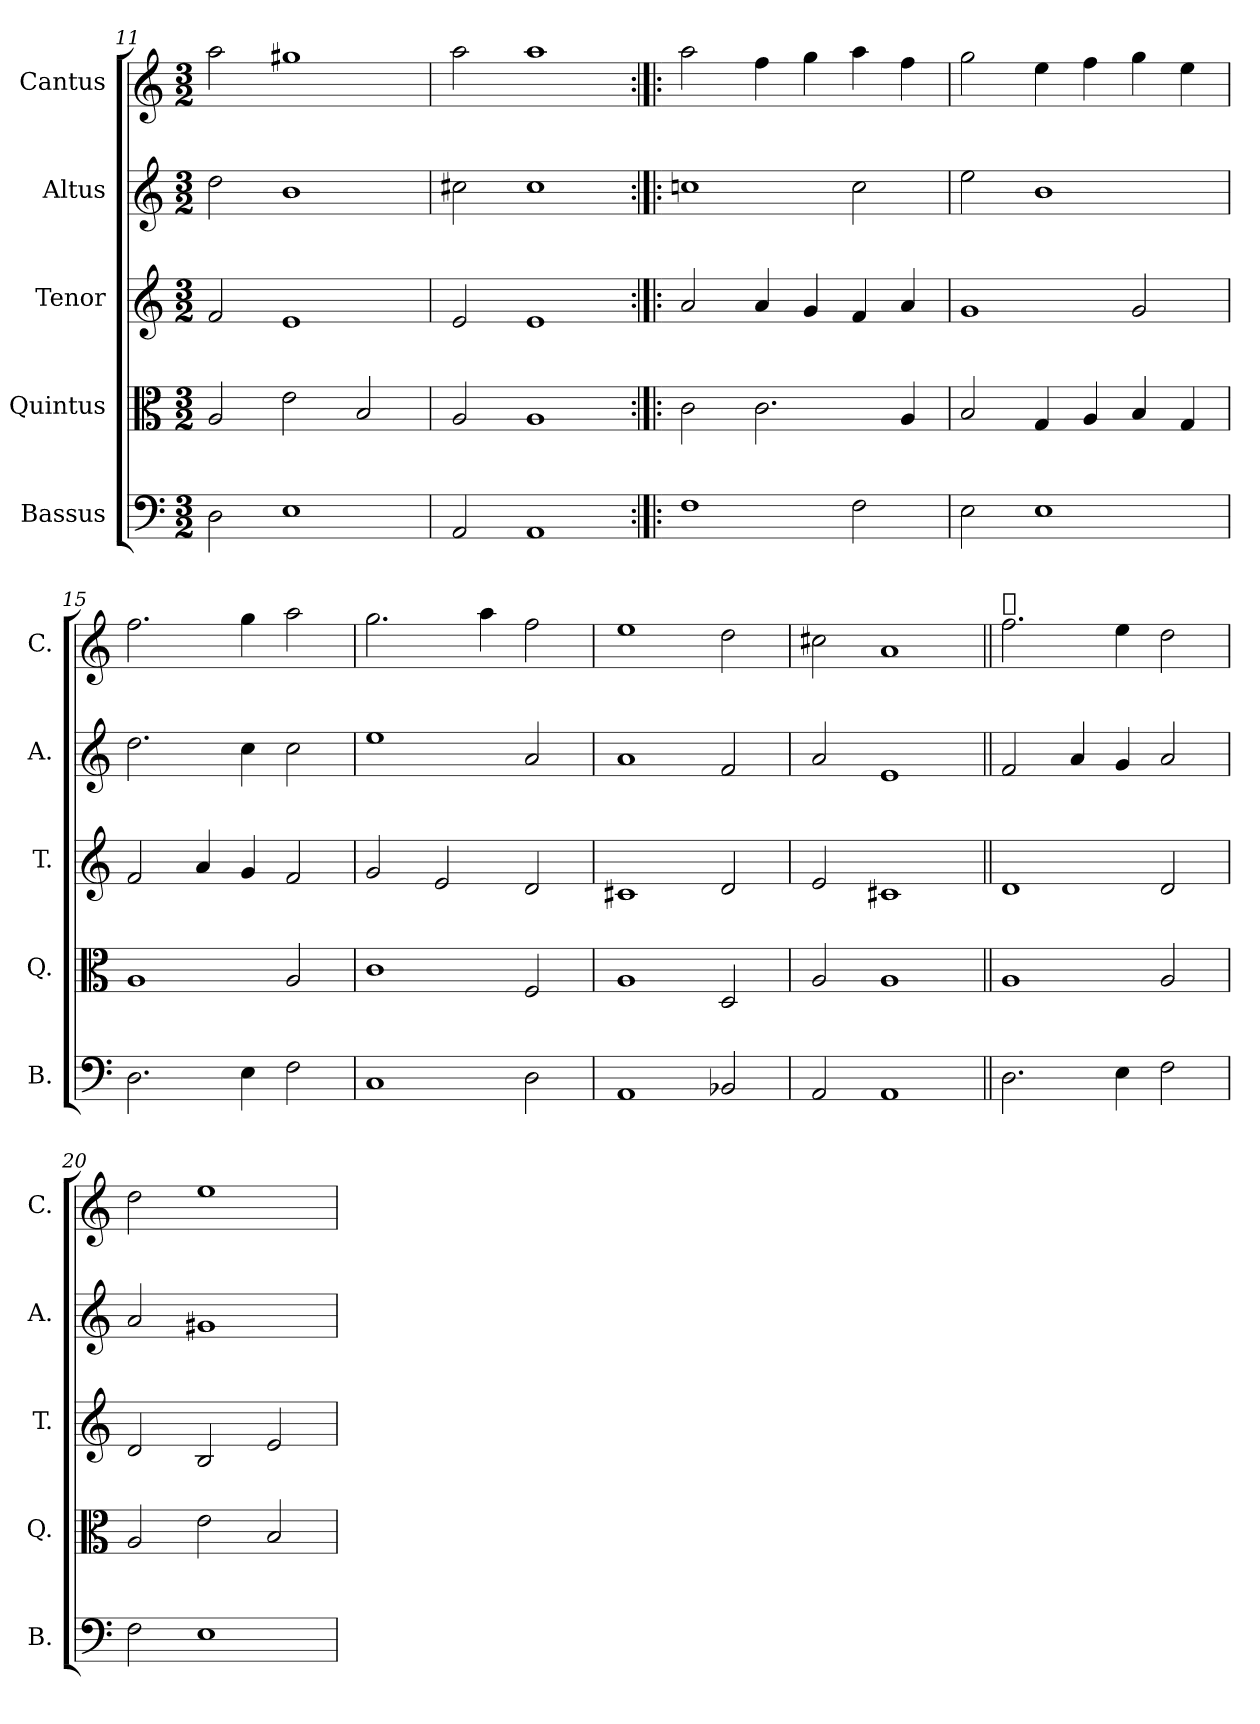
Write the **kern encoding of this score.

**kern	**kern	**kern	**kern	**kern
*part5	*part4	*part3	*part2	*part1
*staff5	*staff4	*staff3	*staff2	*staff1
*I"Bassus	*I"Quintus	*I"Tenor	*I"Altus	*I"Cantus
*I'B.	*I'Q.	*I'T.	*I'A.	*I'C.
*clefF4	*clefC3	*clefG2	*clefG2	*clefG2
*k[]	*k[]	*k[]	*k[]	*k[]
*M3/2	*M3/2	*M3/2	*M3/2	*M3/2
=11	=11	=11	=11	=11
2D\	2A/	2f/	2dd\	2aa\
1E	2e\	1e	1b	1gg#X
.	2B/	.	.	.
=12	=12	=12	=12	=12
2AA/	2A/	2e/	2cc#X\	2aa\
1AA	1A	1e	1cc#	1aa
=13:|!|:	=13:|!|:	=13:|!|:	=13:|!|:	=13:|!|:
1F	2c\	2a/	1ccn	2aa\
.	2.c\	4a/	.	4ff\
.	.	4g/	.	4gg\
2F\	.	4f/	2cc\	4aa\
.	4A/	4a/	.	4ff\
=14	=14	=14	=14	=14
2E\	2B/	1g	2ee\	2gg\
1E	4G/	.	1b	4ee\
.	4A/	.	.	4ff\
.	4B/	2g/	.	4gg\
.	4G/	.	.	4ee\
=15	=15	=15	=15	=15
2.D\	1A	2f/	2.dd\	2.ff\
.	.	4a/	.	.
4E\	.	4g/	4cc\	4gg\
2F\	2A/	2f/	2cc\	2aa\
=16	=16	=16	=16	=16
1C	1c	2g/	1ee	2.gg\
.	.	2e/	.	.
.	.	.	.	4aa\
2D\	2F/	2d/	2a/	2ff\
=17	=17	=17	=17	=17
1AA	1A	1c#X	1a	1ee
2BB-X/	2D/	2d/	2f/	2dd\
=18	=18	=18	=18	=18
2AA/	2A/	2e/	2a/	2cc#X\
1AA	1A	1c#X	1e	1a
=19||	=19||	=19||	=19||	=19||
!	!	!	!	!LO:TX:a:t=𝄋
2.D\	1A	1d	2f/	2.ff\
.	.	.	4a/	.
4E\	.	.	4g/	4ee\
2F\	2A/	2d/	2a/	2dd\
=20	=20	=20	=20	=20
2F\	2A/	2d/	2a/	2dd\
1E	2e\	2B/	1g#X	1ee
.	2B/	2e/	.	.
=	=	=	=	=
*-	*-	*-	*-	*-
